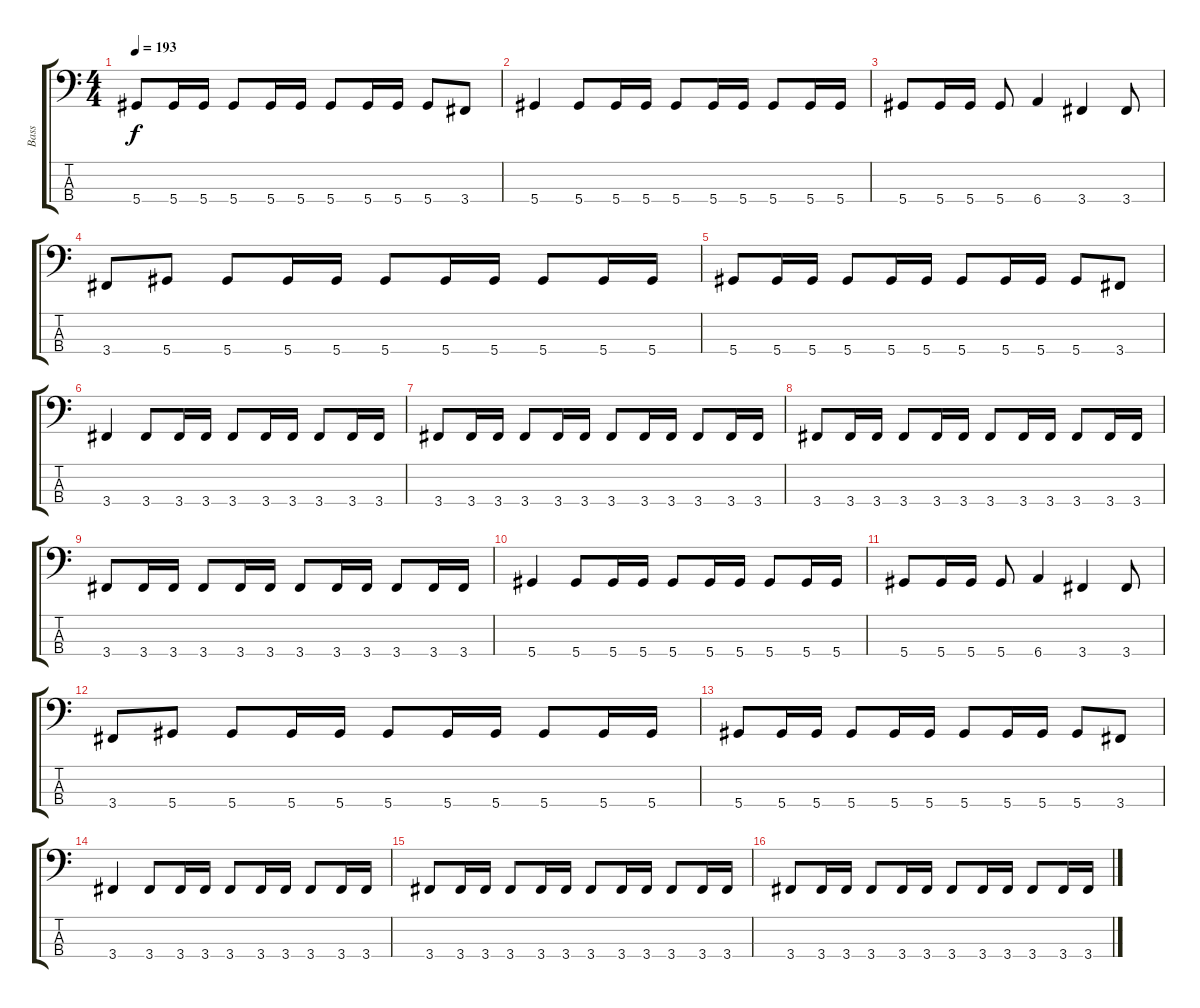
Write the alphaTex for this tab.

\track ("Bass" "Bass") {instrument electricbassfinger}
\staff {score tabs}
\tuning (Gb2 Db2 Ab1 Eb1) {hide}
\ts (4 4)
\tempo 193
\clef f4
\ks c
5.4.8{dy f} 5.4.16 5.4.16 5.4.8 5.4.16 5.4.16 5.4.8 5.4.16 5.4.16 5.4.8 3.4.8 |
5.4.4 5.4.8 5.4.16 5.4.16 5.4.8 5.4.16 5.4.16 5.4.8 5.4.16 5.4.16 |
5.4.8 5.4.16 5.4.16 5.4.8 6.4.4 3.4.4 3.4.8 |
3.4.8 5.4.8 5.4.8 5.4.16 5.4.16 5.4.8 5.4.16 5.4.16 5.4.8 5.4.16 5.4.16 |
5.4.8 5.4.16 5.4.16 5.4.8 5.4.16 5.4.16 5.4.8 5.4.16 5.4.16 5.4.8 3.4.8 |
3.4.4 3.4.8 3.4.16 3.4.16 3.4.8 3.4.16 3.4.16 3.4.8 3.4.16 3.4.16 |
3.4.8 3.4.16 3.4.16 3.4.8 3.4.16 3.4.16 3.4.8 3.4.16 3.4.16 3.4.8 3.4.16 3.4.16 |
3.4.8 3.4.16 3.4.16 3.4.8 3.4.16 3.4.16 3.4.8 3.4.16 3.4.16 3.4.8 3.4.16 3.4.16 |
3.4.8 3.4.16 3.4.16 3.4.8 3.4.16 3.4.16 3.4.8 3.4.16 3.4.16 3.4.8 3.4.16 3.4.16 |
5.4.4 5.4.8 5.4.16 5.4.16 5.4.8 5.4.16 5.4.16 5.4.8 5.4.16 5.4.16 |
5.4.8 5.4.16 5.4.16 5.4.8 6.4.4 3.4.4 3.4.8 |
3.4.8 5.4.8 5.4.8 5.4.16 5.4.16 5.4.8 5.4.16 5.4.16 5.4.8 5.4.16 5.4.16 |
5.4.8 5.4.16 5.4.16 5.4.8 5.4.16 5.4.16 5.4.8 5.4.16 5.4.16 5.4.8 3.4.8 |
3.4.4 3.4.8 3.4.16 3.4.16 3.4.8 3.4.16 3.4.16 3.4.8 3.4.16 3.4.16 |
3.4.8 3.4.16 3.4.16 3.4.8 3.4.16 3.4.16 3.4.8 3.4.16 3.4.16 3.4.8 3.4.16 3.4.16 |
3.4.8 3.4.16 3.4.16 3.4.8 3.4.16 3.4.16 3.4.8 3.4.16 3.4.16 3.4.8 3.4.16 3.4.16
